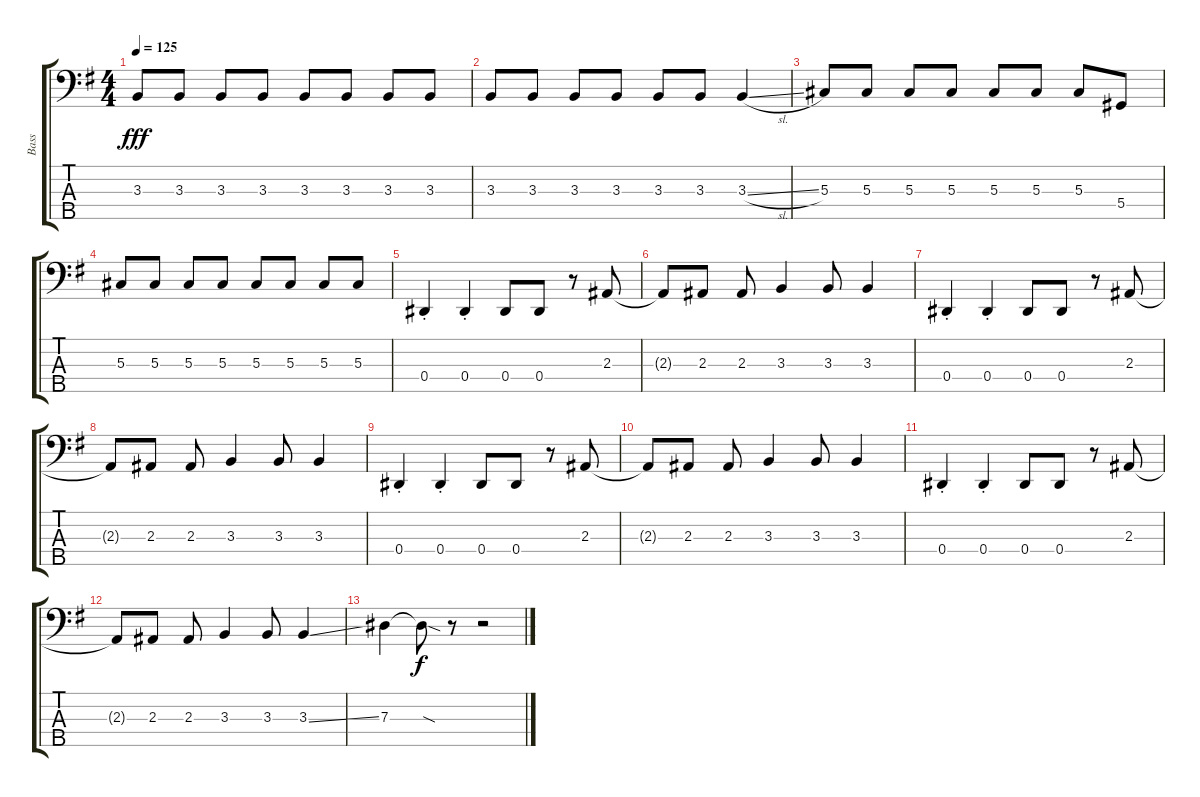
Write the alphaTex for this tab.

\track ("Bass" "Bass") {instrument electricbassfinger}
\staff {score tabs}
\tuning (Gb2 Db2 Ab1 Eb1 Bb0) {hide}
\ts (4 4)
\tempo 125
\clef f4
\ks eminor
3.3.8{dy fff} 3.3.8 3.3.8 3.3.8 3.3.8 3.3.8 3.3.8 3.3.8 |
3.3.8 3.3.8 3.3.8 3.3.8 3.3.8 3.3.8 3.3{sl}.4 |
5.3.8 5.3.8 5.3.8 5.3.8 5.3.8 5.3.8 5.3.8 5.4.8 |
5.3.8 5.3.8 5.3.8 5.3.8 5.3.8 5.3.8 5.3.8 5.3.8 |
0.4{st}.4 0.4{st}.4 0.4.8 0.4.8 r.8 2.3.8 |
2.3{t}.8 2.3.8 2.3.8 3.3.4 3.3.8 3.3.4 |
0.4{st}.4 0.4{st}.4 0.4.8 0.4.8 r.8 2.3.8 |
2.3{t}.8 2.3.8 2.3.8 3.3.4 3.3.8 3.3.4 |
0.4{st}.4 0.4{st}.4 0.4.8 0.4.8 r.8 2.3.8 |
2.3{t}.8 2.3.8 2.3.8 3.3.4 3.3.8 3.3.4 |
0.4{st}.4 0.4{st}.4 0.4.8 0.4.8 r.8 2.3.8 |
2.3{t}.8 2.3.8 2.3.8 3.3.4 3.3.8 3.3{ss}.4 |
7.3.4 7.3{sod t}.8{dy f} r.8 r.2
